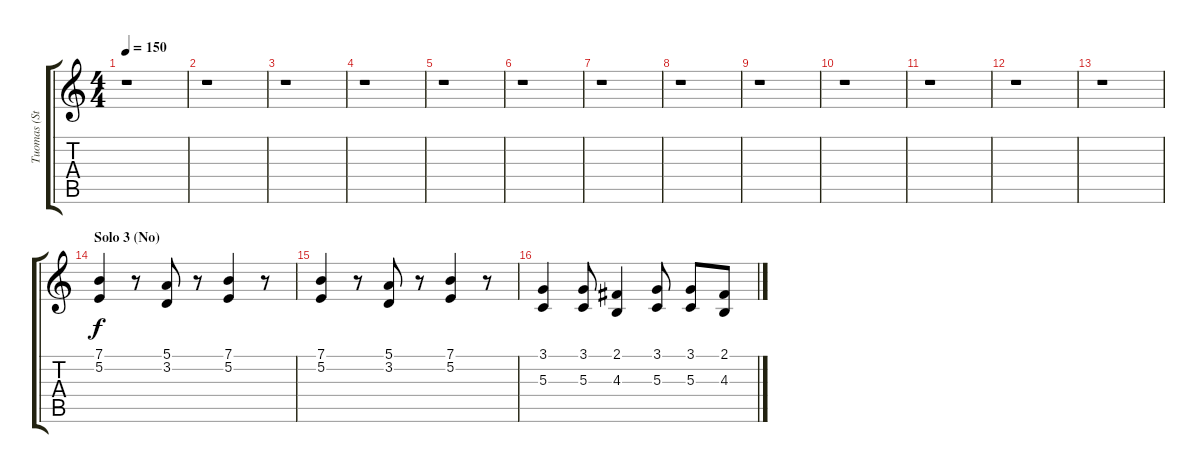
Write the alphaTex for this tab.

\track ("Tuomas (String)" "Tuomas (St") {instrument stringensemble1}
\staff {score tabs}
\tuning (E4 B3 G3 D3 A2 E2) {hide}
\ts (4 4)
\tempo 150
\clef g2
\ks c
r.1{dy f} |
r.1 |
r.1 |
r.1 |
r.1 |
r.1 |
r.1 |
r.1 |
r.1 |
r.1 |
r.1 |
r.1 |
r.1 |
\section ("" "Solo 3 (No)")
(7.1 5.2).4 r.8 (5.1 3.2).8 r.8 (7.1 5.2).4 r.8 |
(7.1 5.2).4 r.8 (5.1 3.2).8 r.8 (7.1 5.2).4 r.8 |
(3.1 5.3).4 (3.1 5.3).8 (2.1 4.3).4 (3.1 5.3).8 (3.1 5.3).8 (2.1 4.3).8
